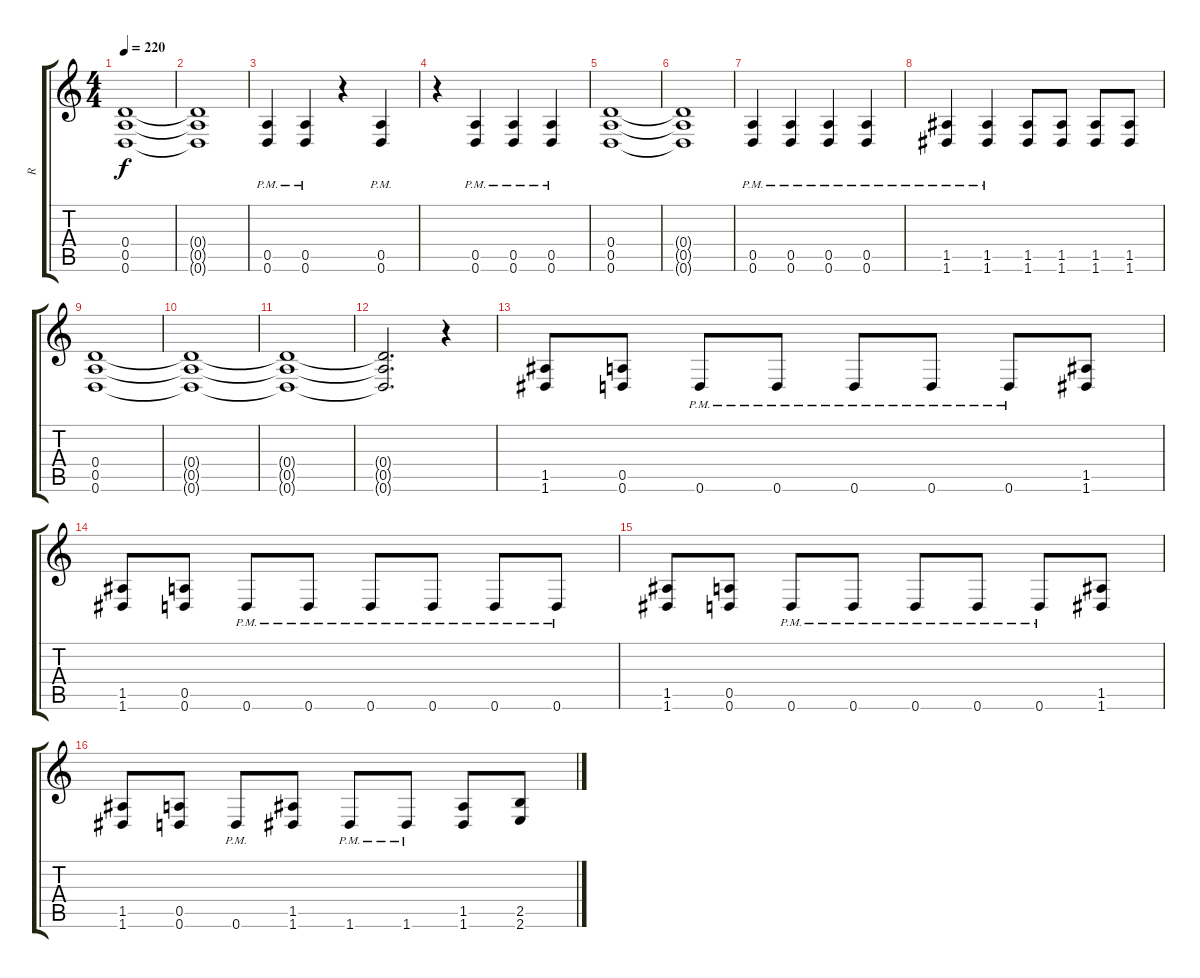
\track ("R" "R") {instrument overdrivenguitar}
\staff {score tabs}
\tuning (E4 B3 G3 D3 A2 D2) {hide}
\ts (4 4)
\tempo 220
\clef g2
\ks c
(0.4 0.5 0.6).1{dy f} |
(0.4{t} 0.5{t} 0.6{t}).1 |
(0.5{pm} 0.6{pm}).4 (0.5{pm} 0.6{pm}).4 r.4 (0.5{pm} 0.6{pm}).4 |
r.4 (0.5{pm} 0.6{pm}).4 (0.5{pm} 0.6{pm}).4 (0.5{pm} 0.6{pm}).4 |
(0.4 0.5 0.6).1 |
(0.4{t} 0.5{t} 0.6{t}).1 |
(0.5{pm} 0.6{pm}).4 (0.5{pm} 0.6{pm}).4 (0.5{pm} 0.6{pm}).4 (0.5{pm} 0.6{pm}).4 |
(1.5{pm} 1.6{pm}).4 (1.5{pm} 1.6{pm}).4 (1.5 1.6).8 (1.5 1.6).8 (1.5 1.6).8 (1.5 1.6).8 |
(0.4 0.5 0.6).1 |
(0.4{t} 0.5{t} 0.6{t}).1 |
(0.4{t} 0.5{t} 0.6{t}).1 |
(0.4{t} 0.5{t} 0.6{t}).2{d} r.4 |
(1.5 1.6).8 (0.5 0.6).8 0.6{pm}.8 0.6{pm}.8 0.6{pm}.8 0.6{pm}.8 0.6{pm}.8 (1.5 1.6).8 |
(1.5 1.6).8 (0.5 0.6).8 0.6{pm}.8 0.6{pm}.8 0.6{pm}.8 0.6{pm}.8 0.6{pm}.8 0.6{pm}.8 |
(1.5 1.6).8 (0.5 0.6).8 0.6{pm}.8 0.6{pm}.8 0.6{pm}.8 0.6{pm}.8 0.6{pm}.8 (1.5 1.6).8 |
(1.5 1.6).8 (0.5 0.6).8 0.6{pm}.8 (1.5 1.6).8 1.6{pm}.8 1.6{pm}.8 (1.5 1.6).8 (2.5 2.6).8
